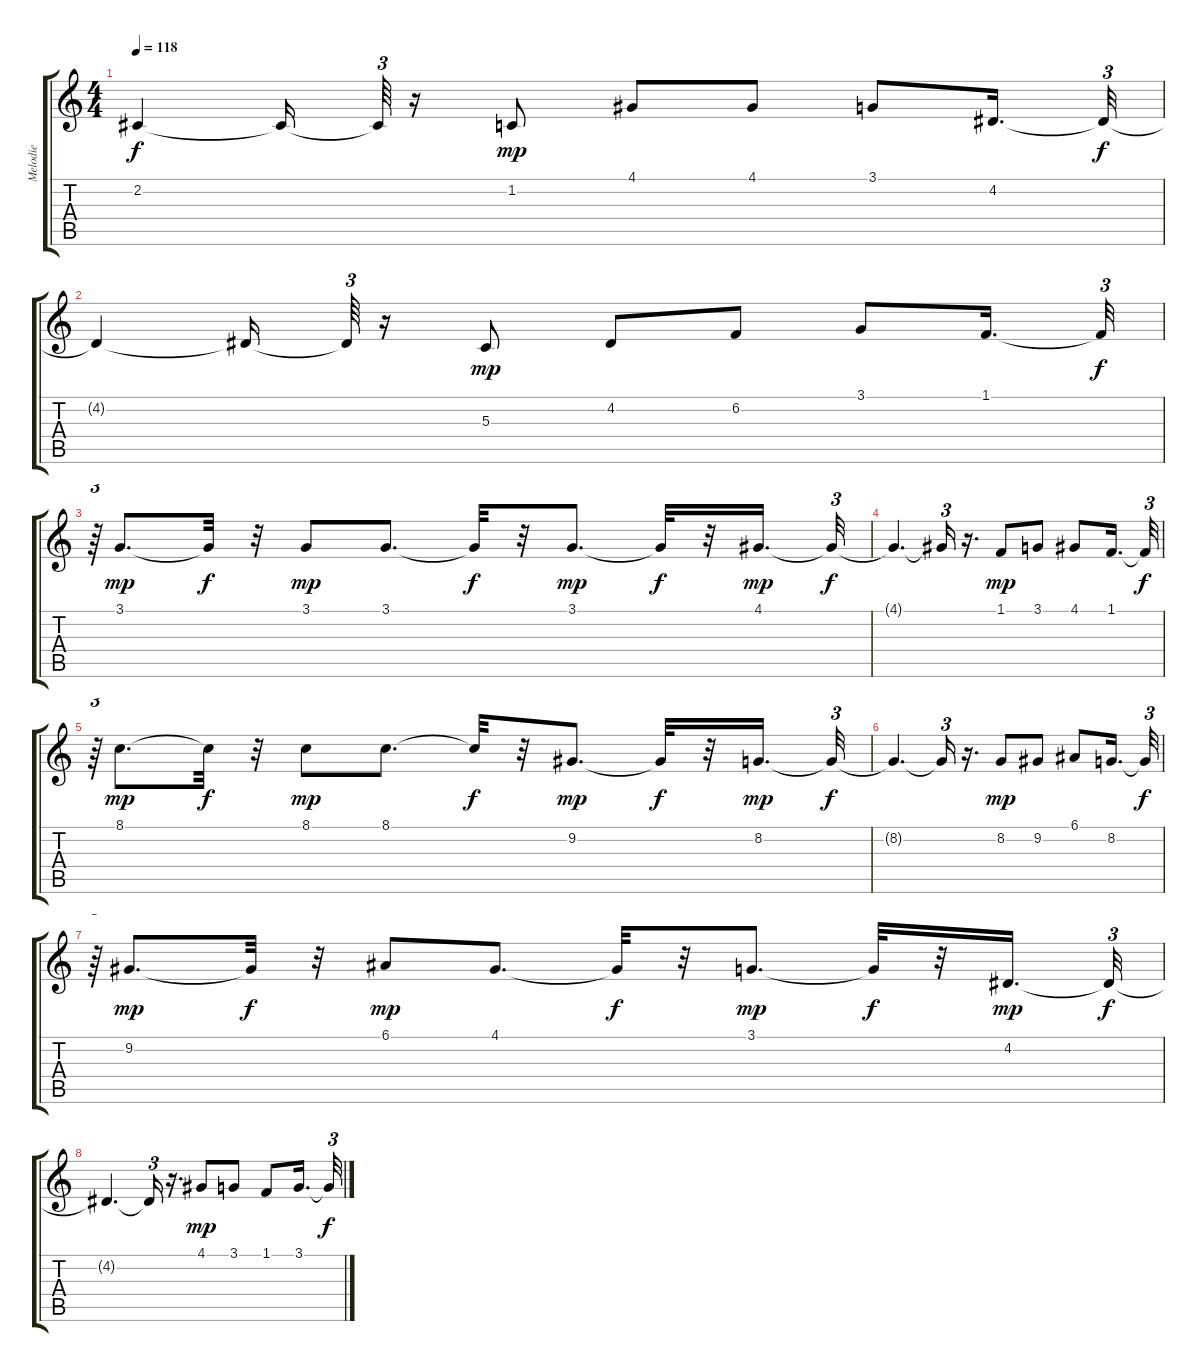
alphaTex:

\track ("Melodie" "Melodie") {instrument trombone}
\staff {score tabs}
\tuning (E4 B3 G3 D3 A2 E2) {hide}
\ts (4 4)
\tempo 118
\clef g2
\ks c
2.2{t}.4{dy f} 2.2{t}.16 2.2{t}.64{tu (3 2)} r.16 1.2.8{dy mp} 4.1.8 4.1.8 3.1.8 4.2.16{d} 4.2{t}.32{tu (3 2) dy f} |
4.2{t}.4 4.2{t}.16 4.2{t}.64{tu (3 2)} r.16 5.3.8{dy mp} 4.2.8 6.2.8 3.1.8 1.1.16{d} 1.1{t}.32{tu (3 2) dy f} |
r.64{tu (3 2)} 3.1.8{d dy mp} 3.1{t}.32{dy f} r.32 3.1.8{dy mp} 3.1.8{d} 3.1{t}.32{dy f} r.32 3.1.8{d dy mp} 3.1{t}.32{dy f} r.32 4.1.16{d dy mp} 4.1{t}.32{tu (3 2) dy f} |
4.1{t}.4{d} 4.1{t}.16{tu (3 2)} r.16{d} 1.1.8{dy mp} 3.1.8 4.1.8 1.1.16{d} 1.1{t}.32{tu (3 2) dy f} |
r.64{tu (3 2)} 8.1.8{d dy mp} 8.1{t}.32{dy f} r.32 8.1.8{dy mp} 8.1.8{d} 8.1{t}.32{dy f} r.32 9.2.8{d dy mp} 9.2{t}.32{dy f} r.32 8.2.16{d dy mp} 8.2{t}.32{tu (3 2) dy f} |
8.2{t}.4{d} 8.2{t}.16{tu (3 2)} r.16{d} 8.2.8{dy mp} 9.2.8 6.1.8 8.2.16{d} 8.2{t}.32{tu (3 2) dy f} |
r.64{tu (3 2)} 9.2.8{d dy mp} 9.2{t}.32{dy f} r.32 6.1.8{dy mp} 4.1.8{d} 4.1{t}.32{dy f} r.32 3.1.8{d dy mp} 3.1{t}.32{dy f} r.32 4.2.16{d dy mp} 4.2{t}.32{tu (3 2) dy f} |
4.2{t}.4{d} 4.2{t}.16{tu (3 2)} r.16{d} 4.1.8{dy mp} 3.1.8 1.1.8 3.1.16{d} 3.1{t}.32{tu (3 2) dy f}
